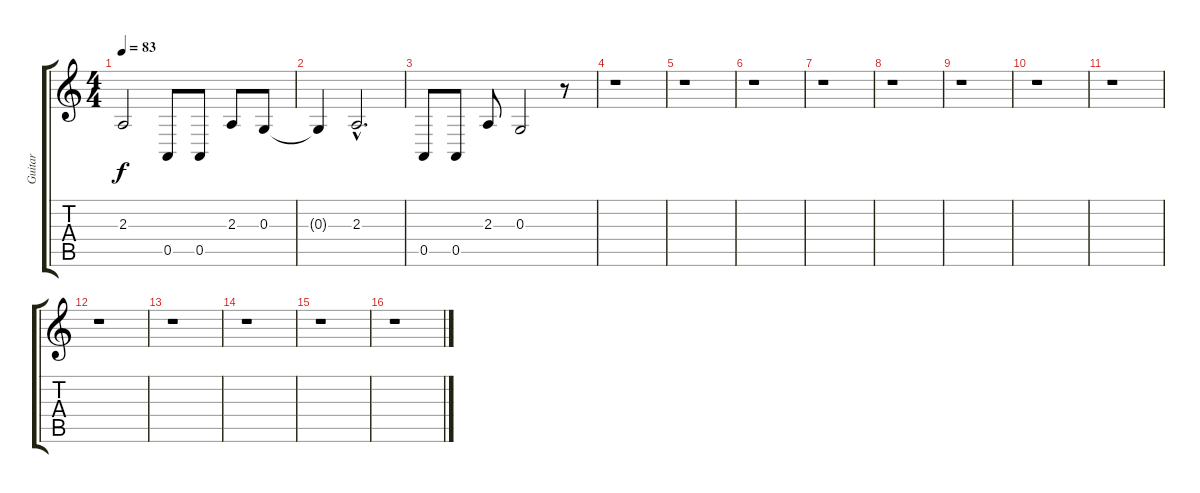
\track ("Guitar" "Guitar") {instrument fx8scifi}
\staff {score tabs}
\tuning (E4 B3 G3 D3 A2 E2) {hide}
\ts (4 4)
\tempo 83
\clef g2
\ks c
2.3.2{dy f} 0.5.8 0.5.8 2.3.8 0.3.8 |
0.3{t}.4 2.3{hac}.2{d} |
0.5.8 0.5.8 2.3.8 0.3.2 r.8 |
r.1 |
r.1 |
r.1 |
r.1 |
r.1 |
r.1 |
r.1 |
r.1 |
r.1 |
r.1 |
r.1 |
r.1 |
r.1
